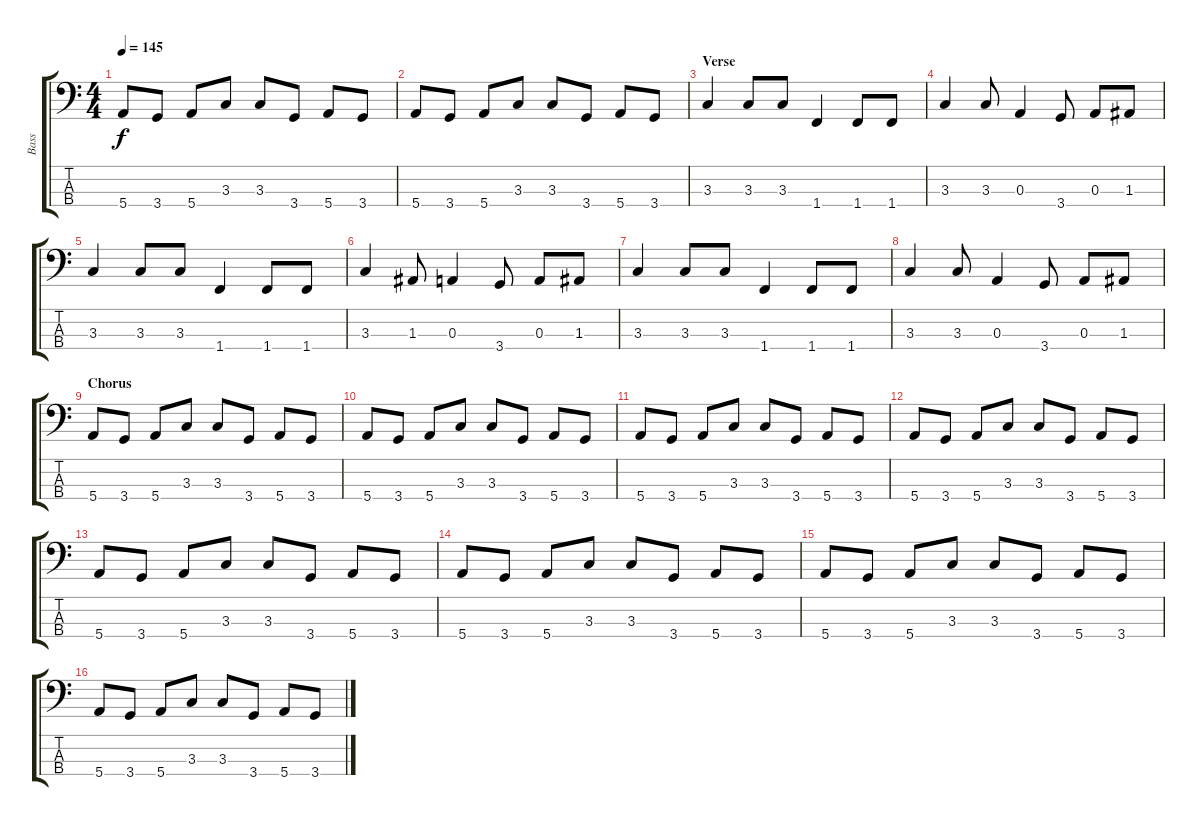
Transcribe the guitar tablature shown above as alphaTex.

\track ("Bass" "Bass") {instrument electricbasspick}
\staff {score tabs}
\tuning (G2 D2 A1 E1) {hide}
\ts (4 4)
\tempo 145
\clef f4
\ks c
5.4.8{dy f} 3.4.8 5.4.8 3.3.8 3.3.8 3.4.8 5.4.8 3.4.8 |
5.4.8 3.4.8 5.4.8 3.3.8 3.3.8 3.4.8 5.4.8 3.4.8 |
\section ("" "Verse")
3.3.4 3.3.8 3.3.8 1.4.4 1.4.8 1.4.8 |
3.3.4 3.3.8 0.3.4 3.4.8 0.3.8 1.3.8 |
3.3.4 3.3.8 3.3.8 1.4.4 1.4.8 1.4.8 |
3.3.4 1.3.8 0.3.4 3.4.8 0.3.8 1.3.8 |
3.3.4 3.3.8 3.3.8 1.4.4 1.4.8 1.4.8 |
3.3.4 3.3.8 0.3.4 3.4.8 0.3.8 1.3.8 |
\section ("" "Chorus")
5.4.8 3.4.8 5.4.8 3.3.8 3.3.8 3.4.8 5.4.8 3.4.8 |
5.4.8 3.4.8 5.4.8 3.3.8 3.3.8 3.4.8 5.4.8 3.4.8 |
5.4.8 3.4.8 5.4.8 3.3.8 3.3.8 3.4.8 5.4.8 3.4.8 |
5.4.8 3.4.8 5.4.8 3.3.8 3.3.8 3.4.8 5.4.8 3.4.8 |
5.4.8 3.4.8 5.4.8 3.3.8 3.3.8 3.4.8 5.4.8 3.4.8 |
5.4.8 3.4.8 5.4.8 3.3.8 3.3.8 3.4.8 5.4.8 3.4.8 |
5.4.8 3.4.8 5.4.8 3.3.8 3.3.8 3.4.8 5.4.8 3.4.8 |
5.4.8 3.4.8 5.4.8 3.3.8 3.3.8 3.4.8 5.4.8 3.4.8
